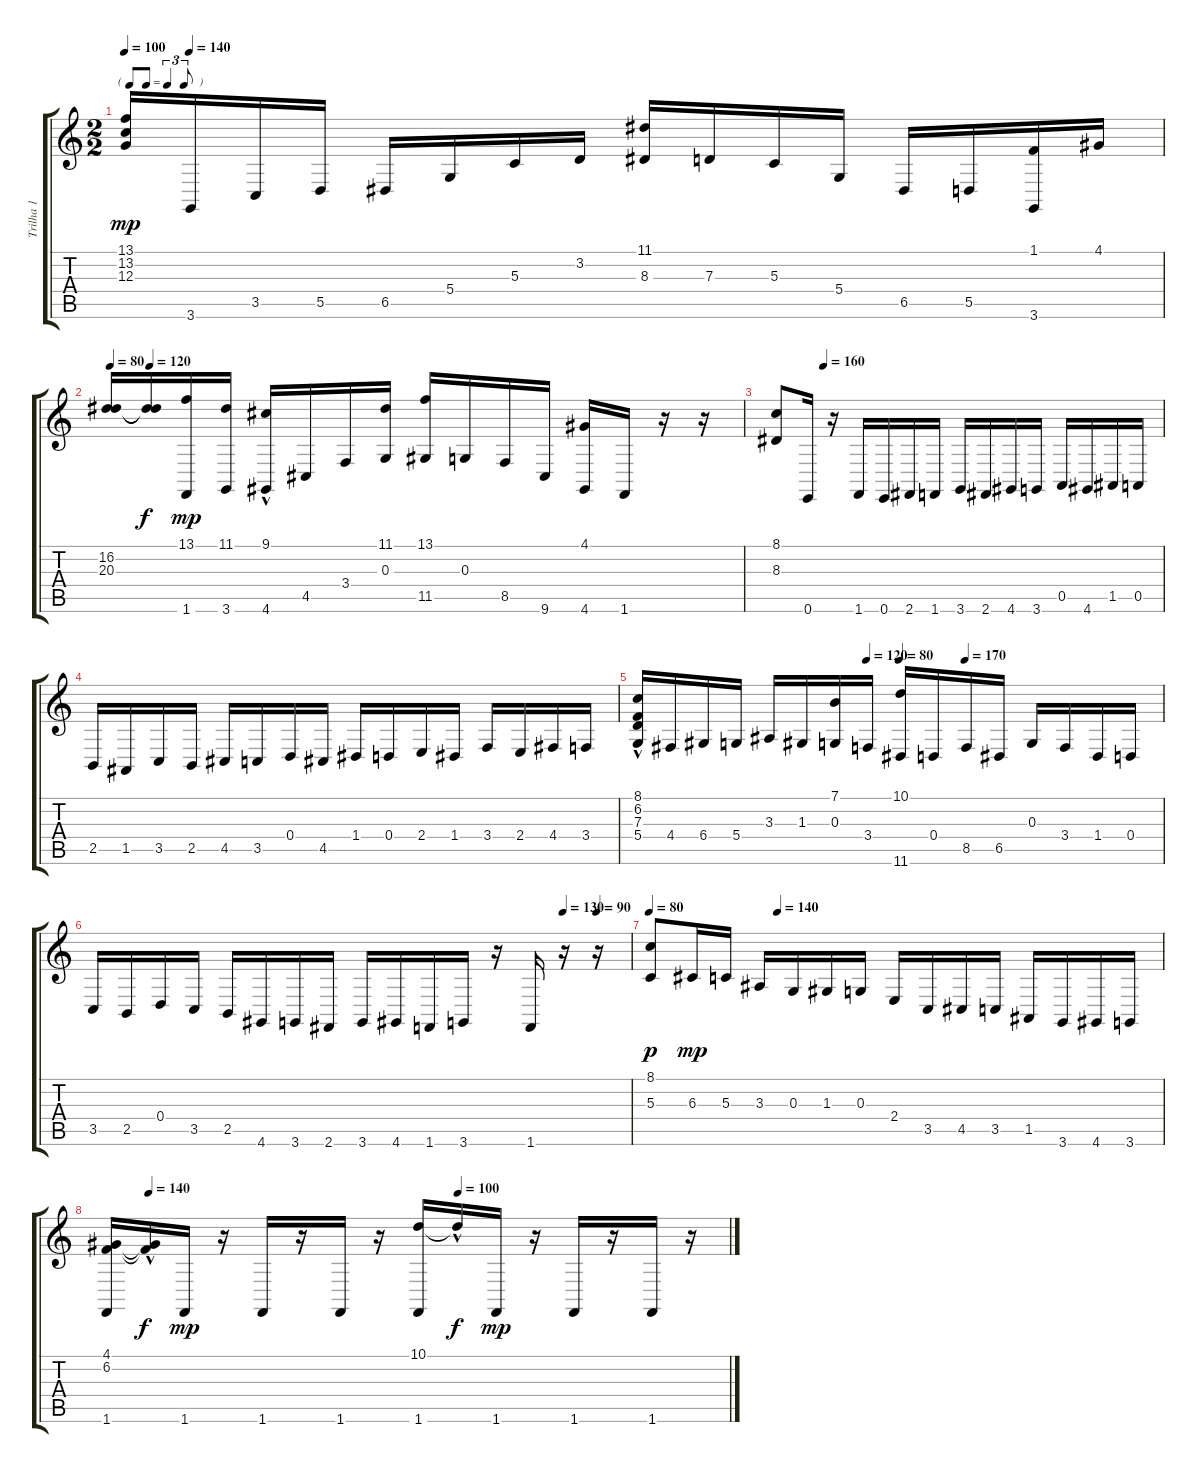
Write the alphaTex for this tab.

\track ("Trilha 1" "Trilha 1") {instrument acousticgrandpiano}
\staff {score tabs}
\tuning (E4 B3 G3 D3 A2 E2) {hide}
\ts (2 2)
\tf triplet8th
\tempo 100
\tempo (140 0.0625)
\clef g2
\ks c
(13.1 13.2 12.3).16{dy mp} 3.6.16 3.5.16 5.5.16 6.5.16 5.4.16 5.3.16 3.2.16 (11.1 8.3).16 7.3.16 5.3.16 5.4.16 6.5.16 5.5.16 (1.1 3.6).16 4.1.16 |
\tempo 80
\tempo (120 0.0625)
(16.2 20.3).16 (16.2{t} 20.3{t}).16{dy f} (13.1 1.6).16{dy mp} (11.1 3.6).16 (9.1{hac} 4.6).16 4.5.16 3.4.16 (11.1 0.3).16 (13.1 11.5).16 0.3.16 8.5.16 9.6.16 (4.1 4.6).16 1.6.16 r.16 r.16 |
\tempo (160 0.125)
(8.1 8.3).8 0.6.16 r.16 1.6.16 0.6.16 2.6.16 1.6.16 3.6.16 2.6.16 4.6.16 3.6.16 0.5.16 4.6.16 1.5.16 0.5.16 |
2.5.16 1.5.16 3.5.16 2.5.16 4.5.16 3.5.16 0.4.16 4.5.16 1.4.16 0.4.16 2.4.16 1.4.16 3.4.16 2.4.16 4.4.16 3.4.16 |
\tempo (120 0.4375)
\tempo (80 0.5)
\tempo (170 0.625)
(8.1{hac} 6.2{hac} 7.3{hac} 5.4).16 4.4.16 6.4.16 5.4.16 3.3.16 1.3.16 (7.1 0.3).16 3.4.16 (10.1 11.6).16 0.4.16 8.5.16 6.5.16 0.3.16 3.4.16 1.4.16 0.4.16 |
\tempo (130 0.875)
\tempo (90 0.9375)
3.5.16 2.5.16 0.4.16 3.5.16 2.5.16 4.6.16 3.6.16 2.6.16 3.6.16 4.6.16 1.6.16 3.6.16 r.16 1.6.16 r.16 r.16 |
\tempo 80
\tempo (140 0.25)
(8.1 5.3).8{dy p} 6.3.16{dy mp} 5.3.16 3.3.16 0.3.16 1.3.16 0.3.16 2.4.16 3.5.16 4.5.16 3.5.16 1.5.16 3.6.16 4.6.16 3.6.16 |
\tempo (140 0.0625)
\tempo (100 0.5625)
(4.1 6.2 1.6).16 (4.1{hac t} 6.2{hac t}).16{dy f} 1.6.16{dy mp} r.16 1.6.16 r.16 1.6.16 r.16 (10.1 1.6).16 10.1{hac t}.16{dy f} 1.6.16{dy mp} r.16 1.6.16 r.16 1.6.16 r.16
